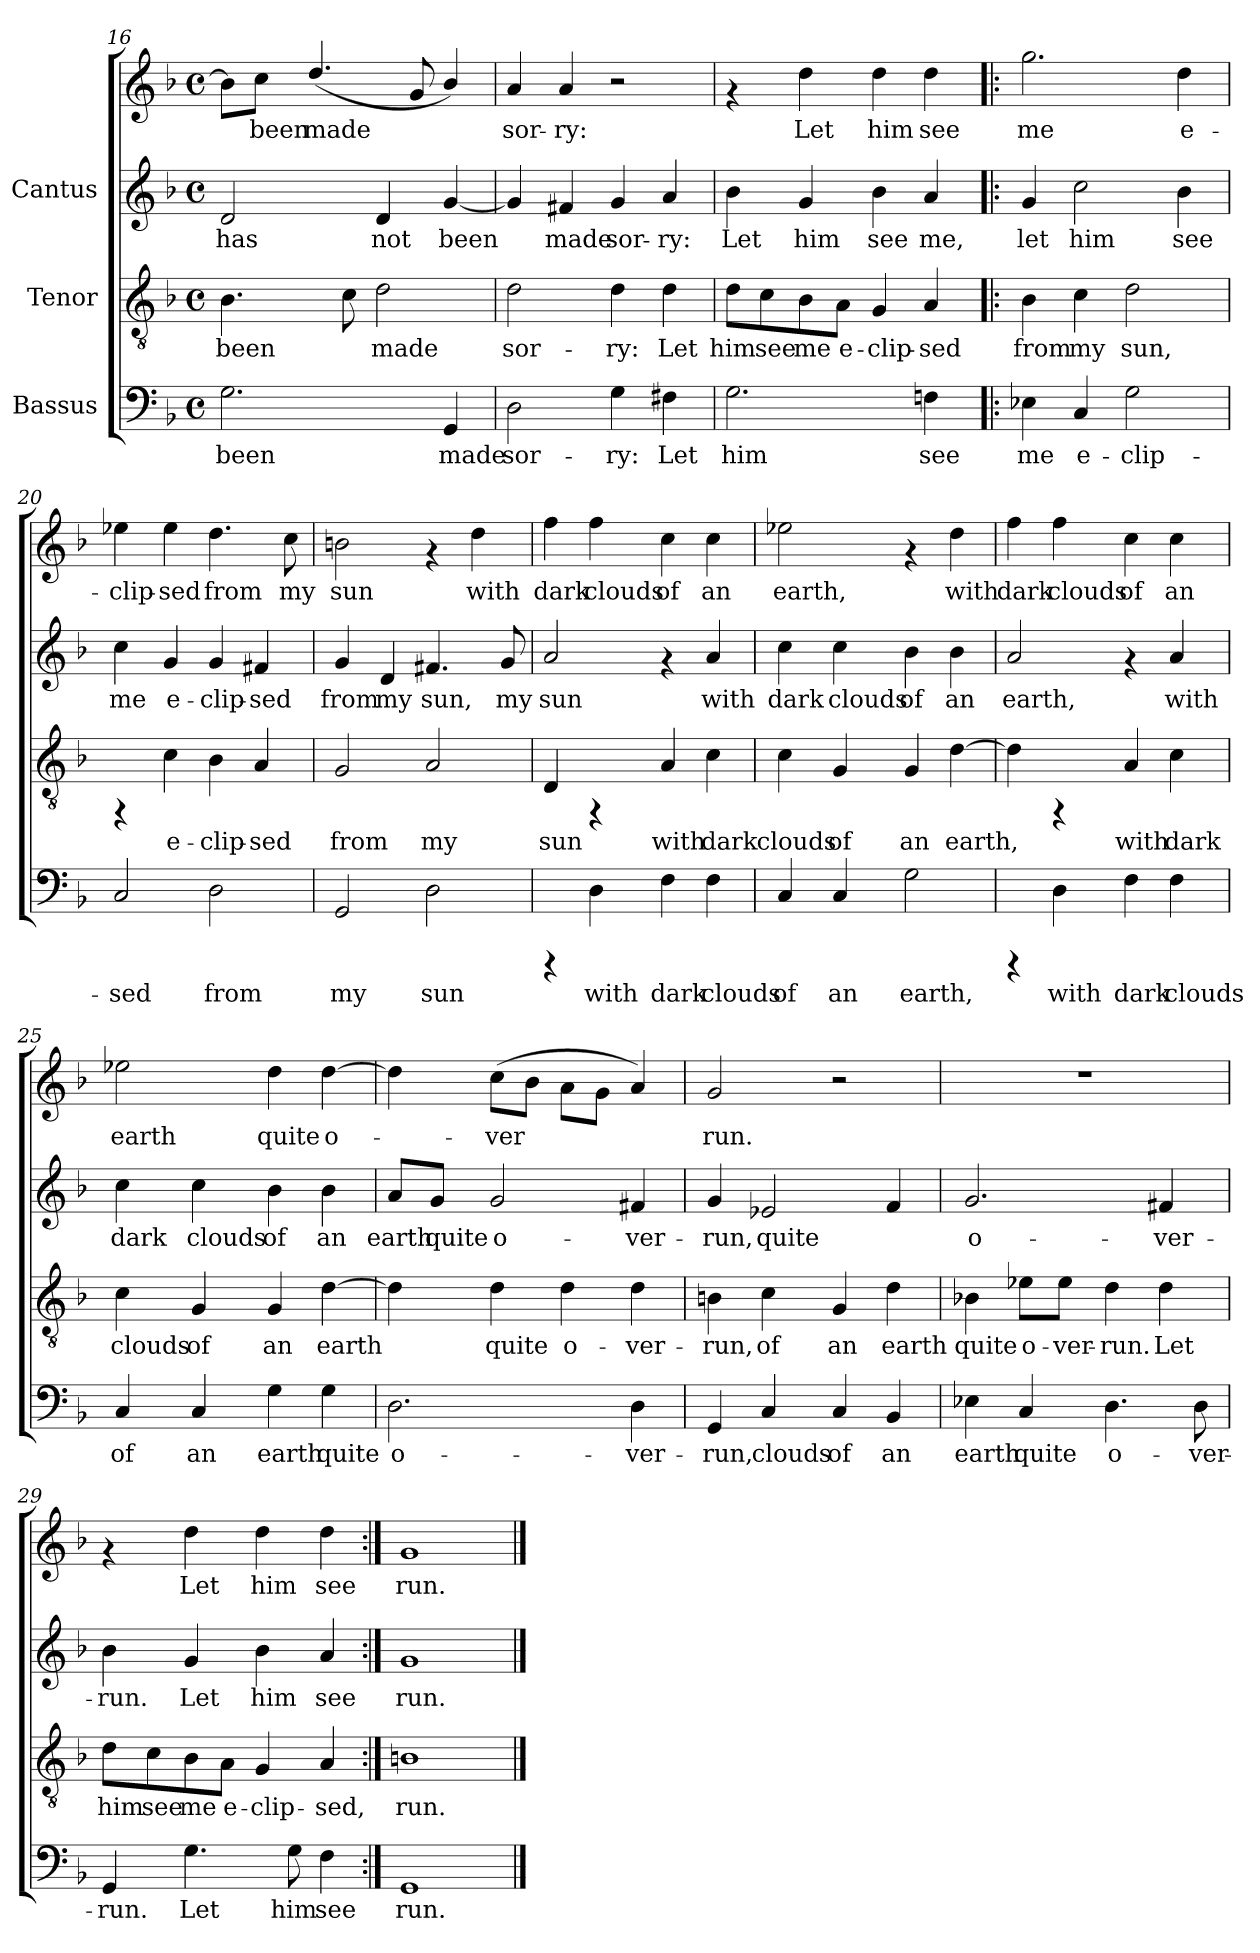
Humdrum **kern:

**kern	**text	**kern	**text	**kern	**text	**kern	**text
*part3	*part3	*part2	*part2	*part1	*part1	*part1	*part1
*staff4	*staff4	*staff3	*staff3	*staff2	*staff2	*staff1	*staff1
*I"Bassus	*	*I"Tenor	*	*I"Cantus	*	*	*
!!LO:PB:g=z
*clefF4	*	*clefGv2	*	*clefG2	*	*clefG2	*
*k[b-]	*	*k[b-]	*	*k[b-]	*	*k[b-]	*
*F:	*	*F:	*	*F:	*	*F:	*
*M4/4	*	*M4/4	*	*M4/4	*	*M4/4	*
*met(c)	*	*met(c)	*	*met(c)	*	*met(c)	*
=16	=16	=16	=16	=16	=16	=16	=16
!	!LO:LY:b:cj	!	!LO:LY:b:cj	!	!LO:LY:b:cj	!	!LO:LY:b:cj
2.G\	been	4.B-\	been	2d/	has	8b-\L]	.
!	!	!	!	!	!	!	!LO:LY:b:cj
.	.	.	.	.	.	8cc\J	been
!	!	!	!	!	!	!	!LO:LY:b:cj
.	.	.	.	.	.	(<4.dd/	made
!	!	!	!LO:LY:b:cj	!	!	!	!
.	.	8c\	-	.	.	.	.
!	!	!	!LO:LY:b:cj	!	!LO:LY:b:cj	!	!
.	.	2d\	-made	4d/	not	.	.
!	!	!	!	!	!	!	!LO:LY:b:cj
.	.	.	.	.	.	8g/	.
!	!LO:LY:b:cj	!	!	!	!LO:LY:b:cj	!	!LO:LY:b:cj
4GG/	made	.	.	[<4g/	been	4b-/)	.
=17	=17	=17	=17	=17	=17	=17	=17
!	!LO:LY:b:cj	!	!LO:LY:b:cj	!	!LO:LY:b:cj	!	!LO:LY:b:cj
2D\	sor-	2d\	sor-	4g/]	.	4a/	sor-
!	!	!	!	!	!LO:LY:b:cj	!	!LO:LY:b:cj
.	.	.	.	4f#X/	made	4a/	-ry:
!	!LO:LY:b:cj	!	!LO:LY:b:cj	!	!LO:LY:b:cj	!	!
4G\	-ry:	4d\	-ry:	4g/	sor-	2r	.
!	!LO:LY:b:cj	!	!LO:LY:b:cj	!	!LO:LY:b:cj	!	!
4F#X\	Let	4d\	Let	4a/	-ry:	.	.
=18	=18	=18	=18	=18	=18	=18	=18
!	!LO:LY:b:cj	!	!LO:LY:b:cj	!	!LO:LY:b:cj	!	!
2.G\	him	8d\L	him	4b-\	Let	4rf	.
!	!	!	!LO:LY:b:cj	!	!	!	!
.	.	8c\	see	.	.	.	.
!	!	!	!LO:LY:b:cj	!	!LO:LY:b:cj	!	!LO:LY:b:cj
.	.	8B-\	me	4g/	him	4dd\	Let
!	!	!	!LO:LY:b:cj	!	!	!	!
.	.	8A\J	e-	.	.	.	.
!	!	!	!LO:LY:b:cj	!	!LO:LY:b:cj	!	!LO:LY:b:cj
.	.	4G/	-clip-	4b-\	see	4dd\	him
!	!LO:LY:b:cj	!	!LO:LY:b:cj	!	!LO:LY:b:cj	!	!LO:LY:b:cj
4Fn\	see	4A/	-sed	4a/	me,	4dd\	see
=19!|:	=19!|:	=19!|:	=19!|:	=19!|:	=19!|:	=19!|:	=19!|:
!	!LO:LY:b:cj	!	!LO:LY:b:cj	!	!LO:LY:b:cj	!	!LO:LY:b:cj
4E-X\	me	4B-\	from	4g/	-let	2.gg\	me
!	!LO:LY:b:cj	!	!LO:LY:b:cj	!	!LO:LY:b:cj	!	!
4C/	e-	4c\	my	2cc\	him	.	.
!	!LO:LY:b:cj	!	!LO:LY:b:cj	!	!	!	!
2G\	-clip-	2d\	sun,	.	.	.	.
!	!	!	!	!	!LO:LY:b:cj	!	!LO:LY:b:cj
.	.	.	.	4b-\	see	4dd\	e-
!!LO:LB:g=z
=20	=20	=20	=20	=20	=20	=20	=20
!	!LO:LY:b:cj	!	!	!	!LO:LY:b:cj	!	!LO:LY:b:cj
2C/	-sed	4rFF	.	4cc\	me	4ee-X\	clip-
!	!	!	!LO:LY:b:cj	!	!LO:LY:b:cj	!	!LO:LY:b:cj
.	.	4c\	e-	4g/	e-	4ee-\	-sed
!	!LO:LY:b:cj	!	!LO:LY:b:cj	!	!LO:LY:b:cj	!	!LO:LY:b:cj
2D\	from	4B-\	-clip-	4g/	-clip-	4.dd\	from
!	!	!	!LO:LY:b:cj	!	!LO:LY:b:cj	!	!
.	.	4A/	-sed	4f#X/	-sed	.	.
!	!	!	!	!	!	!	!LO:LY:b:cj
.	.	.	.	.	.	8cc\	my
=21	=21	=21	=21	=21	=21	=21	=21
!	!LO:LY:b:cj	!	!LO:LY:b:cj	!	!LO:LY:b:cj	!	!LO:LY:b:cj
2GG/	my	2G/	from	4g/	from	2bn\	sun
!	!	!	!	!	!LO:LY:b:cj	!	!
.	.	.	.	4d/	my	.	.
!	!LO:LY:b:cj	!	!LO:LY:b:cj	!	!LO:LY:b:cj	!	!
2D\	sun	2A/	my	4.f#X/	sun,	4rf	.
!	!	!	!	!	!	!	!LO:LY:b:cj
.	.	.	.	.	.	4dd\	with
!	!	!	!	!	!LO:LY:b:cj	!	!
.	.	.	.	8g/	my	.	.
=22	=22	=22	=22	=22	=22	=22	=22
!	!	!	!LO:LY:b:cj	!	!LO:LY:b:cj	!	!LO:LY:b:cj
4rCCC	.	4D/	sun	2a/	sun	4ff\	dark
!	!LO:LY:b:cj	!	!	!	!	!	!LO:LY:b:cj
4D\	with	4rFF	.	.	.	4ff\	clouds
!	!LO:LY:b:cj	!	!LO:LY:b:cj	!	!	!	!LO:LY:b:cj
4F\	dark	4A/	with	4rf	.	4cc\	of
!	!LO:LY:b:cj	!	!LO:LY:b:cj	!	!LO:LY:b:cj	!	!LO:LY:b:cj
4F\	clouds	4c\	dark	4a/	with	4cc\	an
=23	=23	=23	=23	=23	=23	=23	=23
!	!LO:LY:b:cj	!	!LO:LY:b:cj	!	!LO:LY:b:cj	!	!LO:LY:b:cj
4C/	of	4c\	clouds	4cc\	dark	2ee-X\	earth,
!	!LO:LY:b:cj	!	!LO:LY:b:cj	!	!LO:LY:b:cj	!	!
4C/	an	4G/	of	4cc\	clouds	.	.
!	!LO:LY:b:cj	!	!LO:LY:b:cj	!	!LO:LY:b:cj	!	!
2G\	earth,	4G/	an	4b-\	of	4rf	.
!	!	!	!LO:LY:b:cj	!	!LO:LY:b:cj	!	!LO:LY:b:cj
.	.	[>4d\	earth,	4b-\	an	4dd\	with
!!LO:LB:g=z
=24	=24	=24	=24	=24	=24	=24	=24
!	!	!	!LO:LY:b:cj	!	!LO:LY:b:cj	!	!LO:LY:b:cj
4rCCC	.	4d\]	.	2a/	earth,	4ff\	dark
!	!LO:LY:b:cj	!	!	!	!	!	!LO:LY:b:cj
4D\	with	4rFF	.	.	.	4ff\	clouds
!	!LO:LY:b:cj	!	!LO:LY:b:cj	!	!	!	!LO:LY:b:cj
4F\	dark	4A/	with	4rf	.	4cc\	of
!	!LO:LY:b:cj	!	!LO:LY:b:cj	!	!LO:LY:b:cj	!	!LO:LY:b:cj
4F\	clouds	4c\	dark	4a/	with	4cc\	an
=25	=25	=25	=25	=25	=25	=25	=25
!	!LO:LY:b:cj	!	!LO:LY:b:cj	!	!LO:LY:b:cj	!	!LO:LY:b:cj
4C/	of	4c\	clouds	4cc\	-dark	2ee-X\	earth
!	!LO:LY:b:cj	!	!LO:LY:b:cj	!	!LO:LY:b:cj	!	!
4C/	an	4G/	of	4cc\	clouds	.	.
!	!LO:LY:b:cj	!	!LO:LY:b:cj	!	!LO:LY:b:cj	!	!LO:LY:b:cj
4G\	earth	4G/	an	4b-\	of	4dd\	quite
!	!LO:LY:b:cj	!	!LO:LY:b:cj	!	!LO:LY:b:cj	!	!LO:LY:b:cj
4G\	quite	[>4d\	earth	4b-\	an	[>4dd\	o-
=26	=26	=26	=26	=26	=26	=26	=26
!	!LO:LY:b:cj	!	!LO:LY:b:cj	!	!LO:LY:b:cj	!	!LO:LY:b:cj
2.D\	o-	4d\]	.	8a/L	-earth	4dd\]	.
!	!	!	!	!	!LO:LY:b:cj	!	!
.	.	.	.	8g/J	quite	.	.
!	!	!	!LO:LY:b:cj	!	!LO:LY:b:cj	!	!LO:LY:b:cj
.	.	4d\	quite	2g/	o-	(>8cc\L	ver-
!	!	!	!	!	!	!	!LO:LY:b:cj
.	.	.	.	.	.	8b-\J	--
!	!	!	!LO:LY:b:cj	!	!	!	!LO:LY:b:cj
.	.	4d\	o-	.	.	8a\L	--
!	!	!	!	!	!	!	!LO:LY:b:cj
.	.	.	.	.	.	8g\J	--
!	!LO:LY:b:cj	!	!LO:LY:b:cj	!	!LO:LY:b:cj	!	!LO:LY:b:cj
4D\	-ver-	4d\	-ver-	4f#X/	-ver-	4a/)	--
=27	=27	=27	=27	=27	=27	=27	=27
!	!LO:LY:b:cj	!	!LO:LY:b:cj	!	!LO:LY:b:cj	!	!LO:LY:b:cj
4GG/	-run,	4Bn\	-run,	4g/	run,	2g/	-run.
!	!LO:LY:b:cj	!	!LO:LY:b:cj	!	!LO:LY:b:cj	!	!
4C/	clouds	4c\	of	2e-X/	quite	.	.
!	!LO:LY:b:cj	!	!LO:LY:b:cj	!	!	!	!
4C/	of	4G/	an	.	.	2r	.
!	!LO:LY:b:cj	!	!LO:LY:b:cj	!	!LO:LY:b:cj	!	!
4BB-/	an	4d\	earth	4f/	-	.	.
!!LO:PB:g=z
=28	=28	=28	=28	=28	=28	=28	=28
!	!LO:LY:b:cj	!	!LO:LY:b:cj	!	!LO:LY:b:cj	!	!
4E-X\	earth	4B-X\	quite	2.g/	-o-	1r	.
!	!LO:LY:b:cj	!	!LO:LY:b:cj	!	!	!	!
4C/	quite	8e-X\L	o-	.	.	.	.
!	!	!	!LO:LY:b:cj	!	!	!	!
.	.	8e-\J	-ver-	.	.	.	.
!	!LO:LY:b:cj	!	!LO:LY:b:cj	!	!	!	!
4.D\	o-	4d\	-run.	.	.	.	.
!	!	!	!LO:LY:b:cj	!	!LO:LY:b:cj	!	!
.	.	4d\	Let	4f#X/	-ver-	.	.
!	!LO:LY:b:cj	!	!	!	!	!	!
8D\	-ver-	.	.	.	.	.	.
=29	=29	=29	=29	=29	=29	=29	=29
!	!LO:LY:b:cj	!	!LO:LY:b:cj	!	!LO:LY:b:cj	!	!
4GG/	-run.	8d\L	him	4b-\	run.	4rf	.
!	!	!	!LO:LY:b:cj	!	!	!	!
.	.	8c\	see	.	.	.	.
!	!LO:LY:b:cj	!	!LO:LY:b:cj	!	!LO:LY:b:cj	!	!LO:LY:b:cj
4.G\	Let	8B-\	me	4g/	Let	4dd\	-Let
!	!	!	!LO:LY:b:cj	!	!	!	!
.	.	8A\J	e-	.	.	.	.
!	!	!	!LO:LY:b:cj	!	!LO:LY:b:cj	!	!LO:LY:b:cj
.	.	4G/	-clip-	4b-\	him	4dd\	him
!	!LO:LY:b:cj	!	!	!	!	!	!
8G\	him	.	.	.	.	.	.
!	!LO:LY:b:cj	!	!LO:LY:b:cj	!	!LO:LY:b:cj	!	!LO:LY:b:cj
4F\	see	4A/	-sed,	4a/	see	4dd\	see
=30:|!	=30:|!	=30:|!	=30:|!	=30:|!	=30:|!	=30:|!	=30:|!
!	!LO:LY:b:cj	!	!LO:LY:b:cj	!	!LO:LY:b:cj	!	!LO:LY:b:cj
1GG	run.	1Bn	run.	1g	run.	1g	run.
==	==	==	==	==	==	==	==
*-	*-	*-	*-	*-	*-	*-	*-
